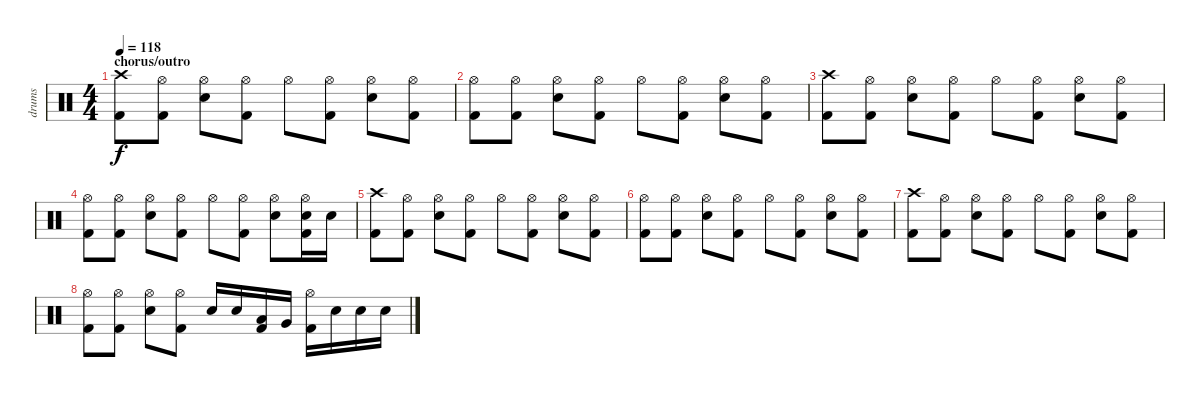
\track ("drums" "drums") {instrument percussion}
\staff {score}
\articulation defaults
\ts (4 4)
\section ("" "chorus/outro")
\tempo 118
\clef neutral
\ks c
("Crash high (hit)" "Kick (hit) 2").8{dy f} ("Hi-Hat (open)" "Kick (hit) 2").8 ("Hi-Hat (open)" "Electric Snare (hit)").8 ("Hi-Hat (open)" "Kick (hit) 2").8 "Hi-Hat (open)".8 ("Hi-Hat (open)" "Kick (hit) 2").8 ("Hi-Hat (open)" "Electric Snare (hit)").8 ("Hi-Hat (open)" "Kick (hit) 2").8 |
("Hi-Hat (open)" "Kick (hit) 2").8 ("Hi-Hat (open)" "Kick (hit) 2").8 ("Hi-Hat (open)" "Electric Snare (hit)").8 ("Hi-Hat (open)" "Kick (hit) 2").8 "Hi-Hat (open)".8 ("Hi-Hat (open)" "Kick (hit) 2").8 ("Hi-Hat (open)" "Electric Snare (hit)").8 ("Hi-Hat (open)" "Kick (hit) 2").8 |
("Crash high (hit)" "Kick (hit) 2").8 ("Hi-Hat (open)" "Kick (hit) 2").8 ("Hi-Hat (open)" "Electric Snare (hit)").8 ("Hi-Hat (open)" "Kick (hit) 2").8 "Hi-Hat (open)".8 ("Hi-Hat (open)" "Kick (hit) 2").8 ("Hi-Hat (open)" "Electric Snare (hit)").8 ("Hi-Hat (open)" "Kick (hit) 2").8 |
("Hi-Hat (open)" "Kick (hit) 2").8 ("Hi-Hat (open)" "Kick (hit) 2").8 ("Hi-Hat (open)" "Electric Snare (hit)").8 ("Hi-Hat (open)" "Kick (hit) 2").8 "Hi-Hat (open)".8 ("Hi-Hat (open)" "Kick (hit) 2").8 ("Hi-Hat (open)" "Electric Snare (hit)").8 ("Hi-Hat (open)" "Electric Snare (hit)" "Kick (hit) 2").16 "Electric Snare (hit)".16 |
("Crash high (hit)" "Kick (hit) 2").8 ("Hi-Hat (open)" "Kick (hit) 2").8 ("Hi-Hat (open)" "Electric Snare (hit)").8 ("Hi-Hat (open)" "Kick (hit) 2").8 "Hi-Hat (open)".8 ("Hi-Hat (open)" "Kick (hit) 2").8 ("Hi-Hat (open)" "Electric Snare (hit)").8 ("Hi-Hat (open)" "Kick (hit) 2").8 |
("Hi-Hat (open)" "Kick (hit) 2").8 ("Hi-Hat (open)" "Kick (hit) 2").8 ("Hi-Hat (open)" "Electric Snare (hit)").8 ("Hi-Hat (open)" "Kick (hit) 2").8 "Hi-Hat (open)".8 ("Hi-Hat (open)" "Kick (hit) 2").8 ("Hi-Hat (open)" "Electric Snare (hit)").8 ("Hi-Hat (open)" "Kick (hit) 2").8 |
("Crash high (hit)" "Kick (hit) 2").8 ("Hi-Hat (open)" "Kick (hit) 2").8 ("Hi-Hat (open)" "Electric Snare (hit)").8 ("Hi-Hat (open)" "Kick (hit) 2").8 "Hi-Hat (open)".8 ("Hi-Hat (open)" "Kick (hit) 2").8 ("Hi-Hat (open)" "Electric Snare (hit)").8 ("Hi-Hat (open)" "Kick (hit) 2").8 |
("Hi-Hat (open)" "Kick (hit) 2").8 ("Hi-Hat (open)" "Kick (hit) 2").8 ("Hi-Hat (open)" "Electric Snare (hit)").8 ("Hi-Hat (open)" "Kick (hit) 2").8 "Electric Snare (hit)".16 "Electric Snare (hit)".16 ("Low Tom (hit)" "Kick (hit) 2").16 "Very Low Tom (hit)".16 ("Hi-Hat (open)" "Kick (hit) 2").16 "Electric Snare (hit)".16 "Electric Snare (hit)".16 "Electric Snare (hit)".16
